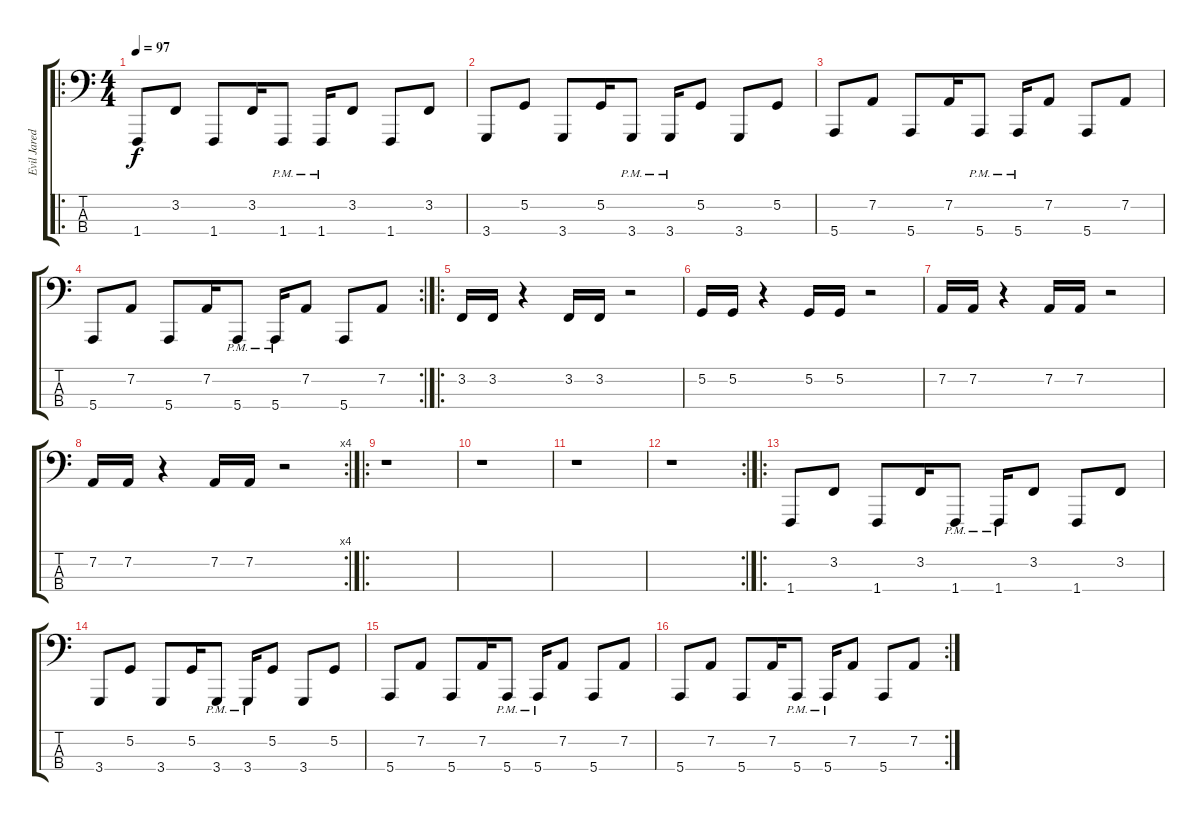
\track ("Evil Jared - Synth" "Evil Jared") {instrument lead8bassandlead}
\staff {score tabs}
\tuning (G2 D2 A1 E1) {hide}
\ro
\ts (4 4)
\tempo 97
\clef f4
\ks c
1.4.8{dy f instrument lead8bassandlead} 3.2.8 1.4.8 3.2.16 1.4{pm}.8 1.4{pm}.16 3.2.8 1.4.8 3.2.8 |
3.4.8 5.2.8 3.4.8 5.2.16 3.4{pm}.8 3.4{pm}.16 5.2.8 3.4.8 5.2.8 |
5.4.8 7.2.8 5.4.8 7.2.16 5.4{pm}.8 5.4{pm}.16 7.2.8 5.4.8 7.2.8 |
\rc 2
5.4.8 7.2.8 5.4.8 7.2.16 5.4{pm}.8 5.4{pm}.16 7.2.8 5.4.8 7.2.8 |
\ro
3.2.16 3.2.16 r.4 3.2.16 3.2.16 r.2 |
5.2.16 5.2.16 r.4 5.2.16 5.2.16 r.2 |
7.2.16 7.2.16 r.4 7.2.16 7.2.16 r.2 |
\rc 4
7.2.16 7.2.16 r.4 7.2.16 7.2.16 r.2 |
\ro
r.1 |
r.1 |
r.1 |
\rc 2
r.1 |
\ro
1.4.8 3.2.8 1.4.8 3.2.16 1.4{pm}.8 1.4{pm}.16 3.2.8 1.4.8 3.2.8 |
3.4.8 5.2.8 3.4.8 5.2.16 3.4{pm}.8 3.4{pm}.16 5.2.8 3.4.8 5.2.8 |
5.4.8 7.2.8 5.4.8 7.2.16 5.4{pm}.8 5.4{pm}.16 7.2.8 5.4.8 7.2.8 |
\rc 2
5.4.8 7.2.8 5.4.8 7.2.16 5.4{pm}.8 5.4{pm}.16 7.2.8 5.4.8 7.2.8
